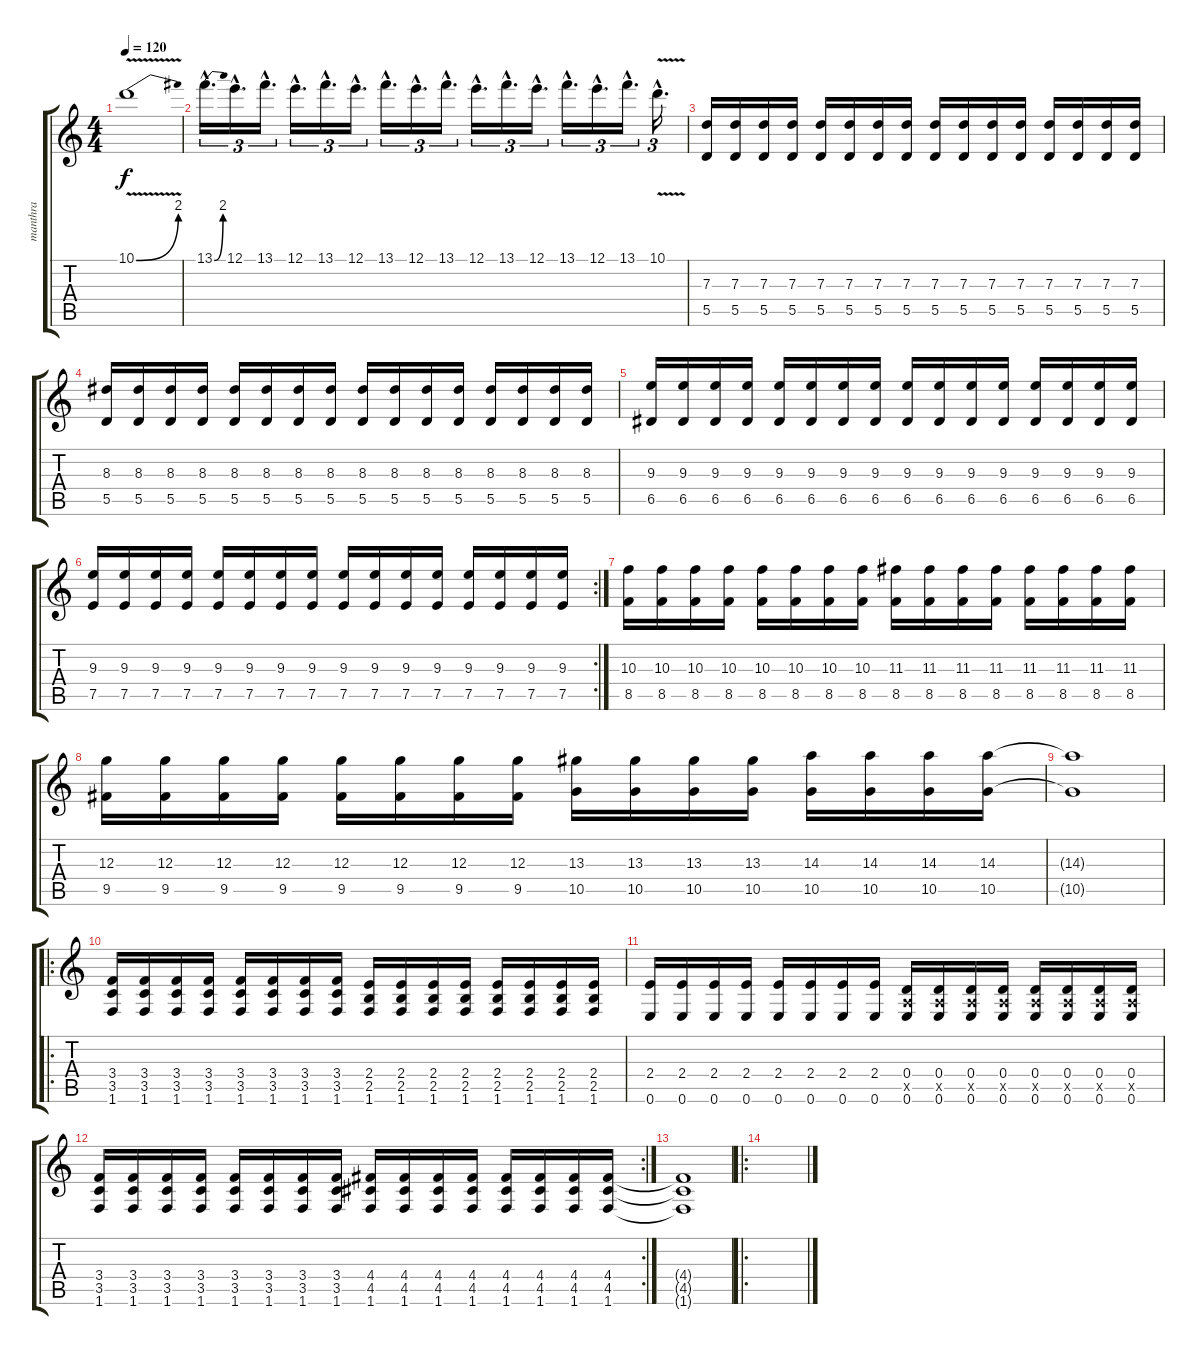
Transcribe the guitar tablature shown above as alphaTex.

\track ("manthra" "manthra") {instrument distortionguitar}
\staff {score tabs}
\tuning (E4 B3 G3 D3 A2 E2) {hide}
\ts (4 4)
\tempo 120
\clef g2
\ks c
10.1{be (bend 0 0 60 8) v}.1{dy f} |
13.1{be (bend 0 0 60 8) hac}.16{d tu (3 2)} 12.1{hac}.16{d tu (3 2)} 13.1{hac}.16{d tu (3 2)} 12.1{hac}.16{d tu (3 2)} 13.1{hac}.16{d tu (3 2)} 12.1{hac}.16{d tu (3 2)} 13.1{hac}.16{d tu (3 2)} 12.1{hac}.16{d tu (3 2)} 13.1{hac}.16{d tu (3 2)} 12.1{hac}.16{d tu (3 2)} 13.1{hac}.16{d tu (3 2)} 12.1{hac}.16{d tu (3 2)} 13.1{hac}.16{d tu (3 2)} 12.1{hac}.16{d tu (3 2)} 13.1{hac}.16{d tu (3 2)} 10.1{v hac}.16{d tu (3 2)} |
(7.3 5.5).16 (7.3 5.5).16 (7.3 5.5).16 (7.3 5.5).16 (7.3 5.5).16 (7.3 5.5).16 (7.3 5.5).16 (7.3 5.5).16 (7.3 5.5).16 (7.3 5.5).16 (7.3 5.5).16 (7.3 5.5).16 (7.3 5.5).16 (7.3 5.5).16 (7.3 5.5).16 (7.3 5.5).16 |
(8.3 5.5).16 (8.3 5.5).16 (8.3 5.5).16 (8.3 5.5).16 (8.3 5.5).16 (8.3 5.5).16 (8.3 5.5).16 (8.3 5.5).16 (8.3 5.5).16 (8.3 5.5).16 (8.3 5.5).16 (8.3 5.5).16 (8.3 5.5).16 (8.3 5.5).16 (8.3 5.5).16 (8.3 5.5).16 |
(9.3 6.5).16 (9.3 6.5).16 (9.3 6.5).16 (9.3 6.5).16 (9.3 6.5).16 (9.3 6.5).16 (9.3 6.5).16 (9.3 6.5).16 (9.3 6.5).16 (9.3 6.5).16 (9.3 6.5).16 (9.3 6.5).16 (9.3 6.5).16 (9.3 6.5).16 (9.3 6.5).16 (9.3 6.5).16 |
\rc 2
(9.3 7.5).16 (9.3 7.5).16 (9.3 7.5).16 (9.3 7.5).16 (9.3 7.5).16 (9.3 7.5).16 (9.3 7.5).16 (9.3 7.5).16 (9.3 7.5).16 (9.3 7.5).16 (9.3 7.5).16 (9.3 7.5).16 (9.3 7.5).16 (9.3 7.5).16 (9.3 7.5).16 (9.3 7.5).16 |
(10.3 8.5).16 (10.3 8.5).16 (10.3 8.5).16 (10.3 8.5).16 (10.3 8.5).16 (10.3 8.5).16 (10.3 8.5).16 (10.3 8.5).16 (11.3 8.5).16 (11.3 8.5).16 (11.3 8.5).16 (11.3 8.5).16 (11.3 8.5).16 (11.3 8.5).16 (11.3 8.5).16 (11.3 8.5).16 |
(12.3 9.5).16 (12.3 9.5).16 (12.3 9.5).16 (12.3 9.5).16 (12.3 9.5).16 (12.3 9.5).16 (12.3 9.5).16 (12.3 9.5).16 (13.3 10.5).16 (13.3 10.5).16 (13.3 10.5).16 (13.3 10.5).16 (14.3 10.5).16 (14.3 10.5).16 (14.3 10.5).16 (14.3 10.5).16 |
(14.3{t} 10.5{t}).1 |
\ro
(3.4 3.5 1.6).16 (3.4 3.5 1.6).16 (3.4 3.5 1.6).16 (3.4 3.5 1.6).16 (3.4 3.5 1.6).16 (3.4 3.5 1.6).16 (3.4 3.5 1.6).16 (3.4 3.5 1.6).16 (2.4 2.5 1.6).16 (2.4 2.5 1.6).16 (2.4 2.5 1.6).16 (2.4 2.5 1.6).16 (2.4 2.5 1.6).16 (2.4 2.5 1.6).16 (2.4 2.5 1.6).16 (2.4 2.5 1.6).16 |
(2.4 0.6).16 (2.4 0.6).16 (2.4 0.6).16 (2.4 0.6).16 (2.4 0.6).16 (2.4 0.6).16 (2.4 0.6).16 (2.4 0.6).16 (0.4 0.5{x} 0.6).16 (0.4 0.5{x} 0.6).16 (0.4 0.5{x} 0.6).16 (0.4 0.5{x} 0.6).16 (0.4 0.5{x} 0.6).16 (0.4 0.5{x} 0.6).16 (0.4 0.5{x} 0.6).16 (0.4 0.5{x} 0.6).16 |
\rc 2
(3.4 3.5 1.6).16 (3.4 3.5 1.6).16 (3.4 3.5 1.6).16 (3.4 3.5 1.6).16 (3.4 3.5 1.6).16 (3.4 3.5 1.6).16 (3.4 3.5 1.6).16 (3.4 3.5 1.6).16 (4.4 4.5 1.6).16 (4.4 4.5 1.6).16 (4.4 4.5 1.6).16 (4.4 4.5 1.6).16 (4.4 4.5 1.6).16 (4.4 4.5 1.6).16 (4.4 4.5 1.6).16 (4.4 4.5 1.6).16 |
(4.4{t} 4.5{t} 1.6{t}).1 |
\ro
